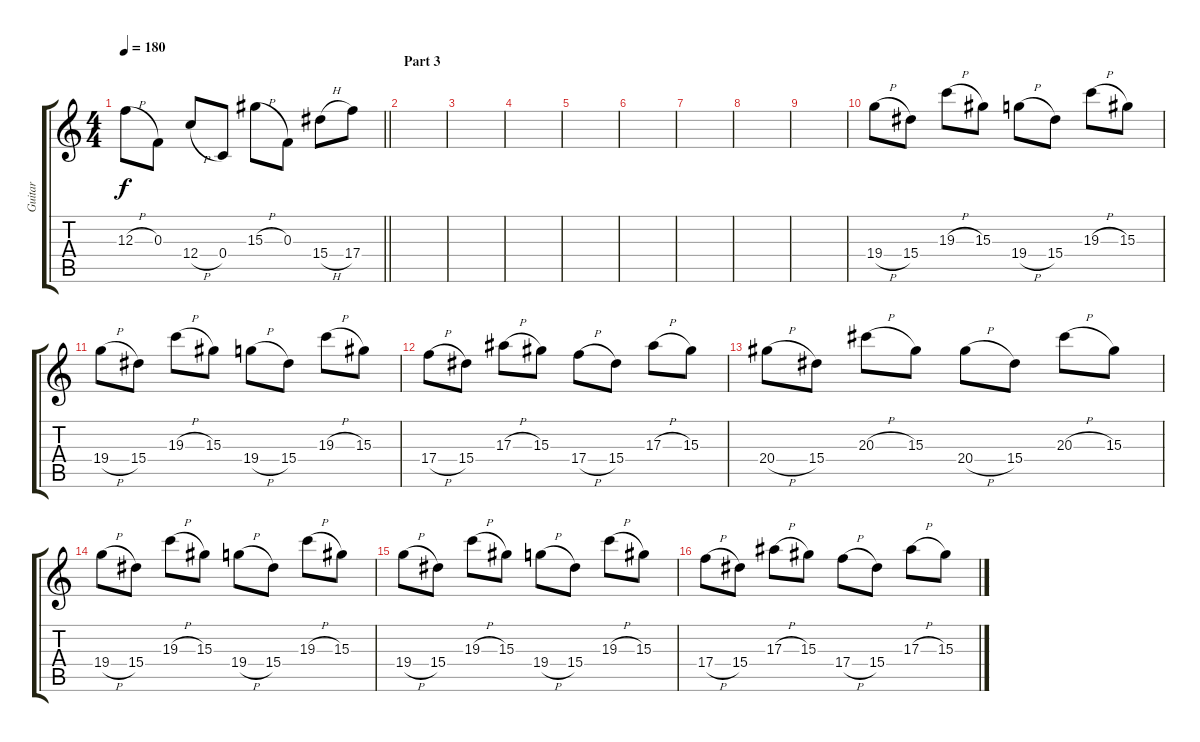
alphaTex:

\track ("Guitar" "Guitar") {instrument overdrivenguitar}
\staff {score tabs}
\tuning (D4 A3 F3 C3 G2 C2) {hide}
\ts (4 4)
\tempo 180
\clef g2
\barLineRight lightlight
\ks c
12.3{h}.8{dy f} 0.3.8 12.4{h}.8 0.4.8 15.3{h}.8 0.3.8 15.4{h}.8 17.4.8 |
\section ("" "Part 3")
|
|
|
|
|
|
|
|
19.4{h}.8 15.4.8 19.3{h}.8 15.3.8 19.4{h}.8 15.4.8 19.3{h}.8 15.3.8 |
19.4{h}.8 15.4.8 19.3{h}.8 15.3.8 19.4{h}.8 15.4.8 19.3{h}.8 15.3.8 |
17.4{h}.8 15.4.8 17.3{h}.8 15.3.8 17.4{h}.8 15.4.8 17.3{h}.8 15.3.8 |
20.4{h}.8 15.4.8 20.3{h}.8 15.3.8 20.4{h}.8 15.4.8 20.3{h}.8 15.3.8 |
19.4{h}.8 15.4.8 19.3{h}.8 15.3.8 19.4{h}.8 15.4.8 19.3{h}.8 15.3.8 |
19.4{h}.8 15.4.8 19.3{h}.8 15.3.8 19.4{h}.8 15.4.8 19.3{h}.8 15.3.8 |
17.4{h}.8 15.4.8 17.3{h}.8 15.3.8 17.4{h}.8 15.4.8 17.3{h}.8 15.3.8
